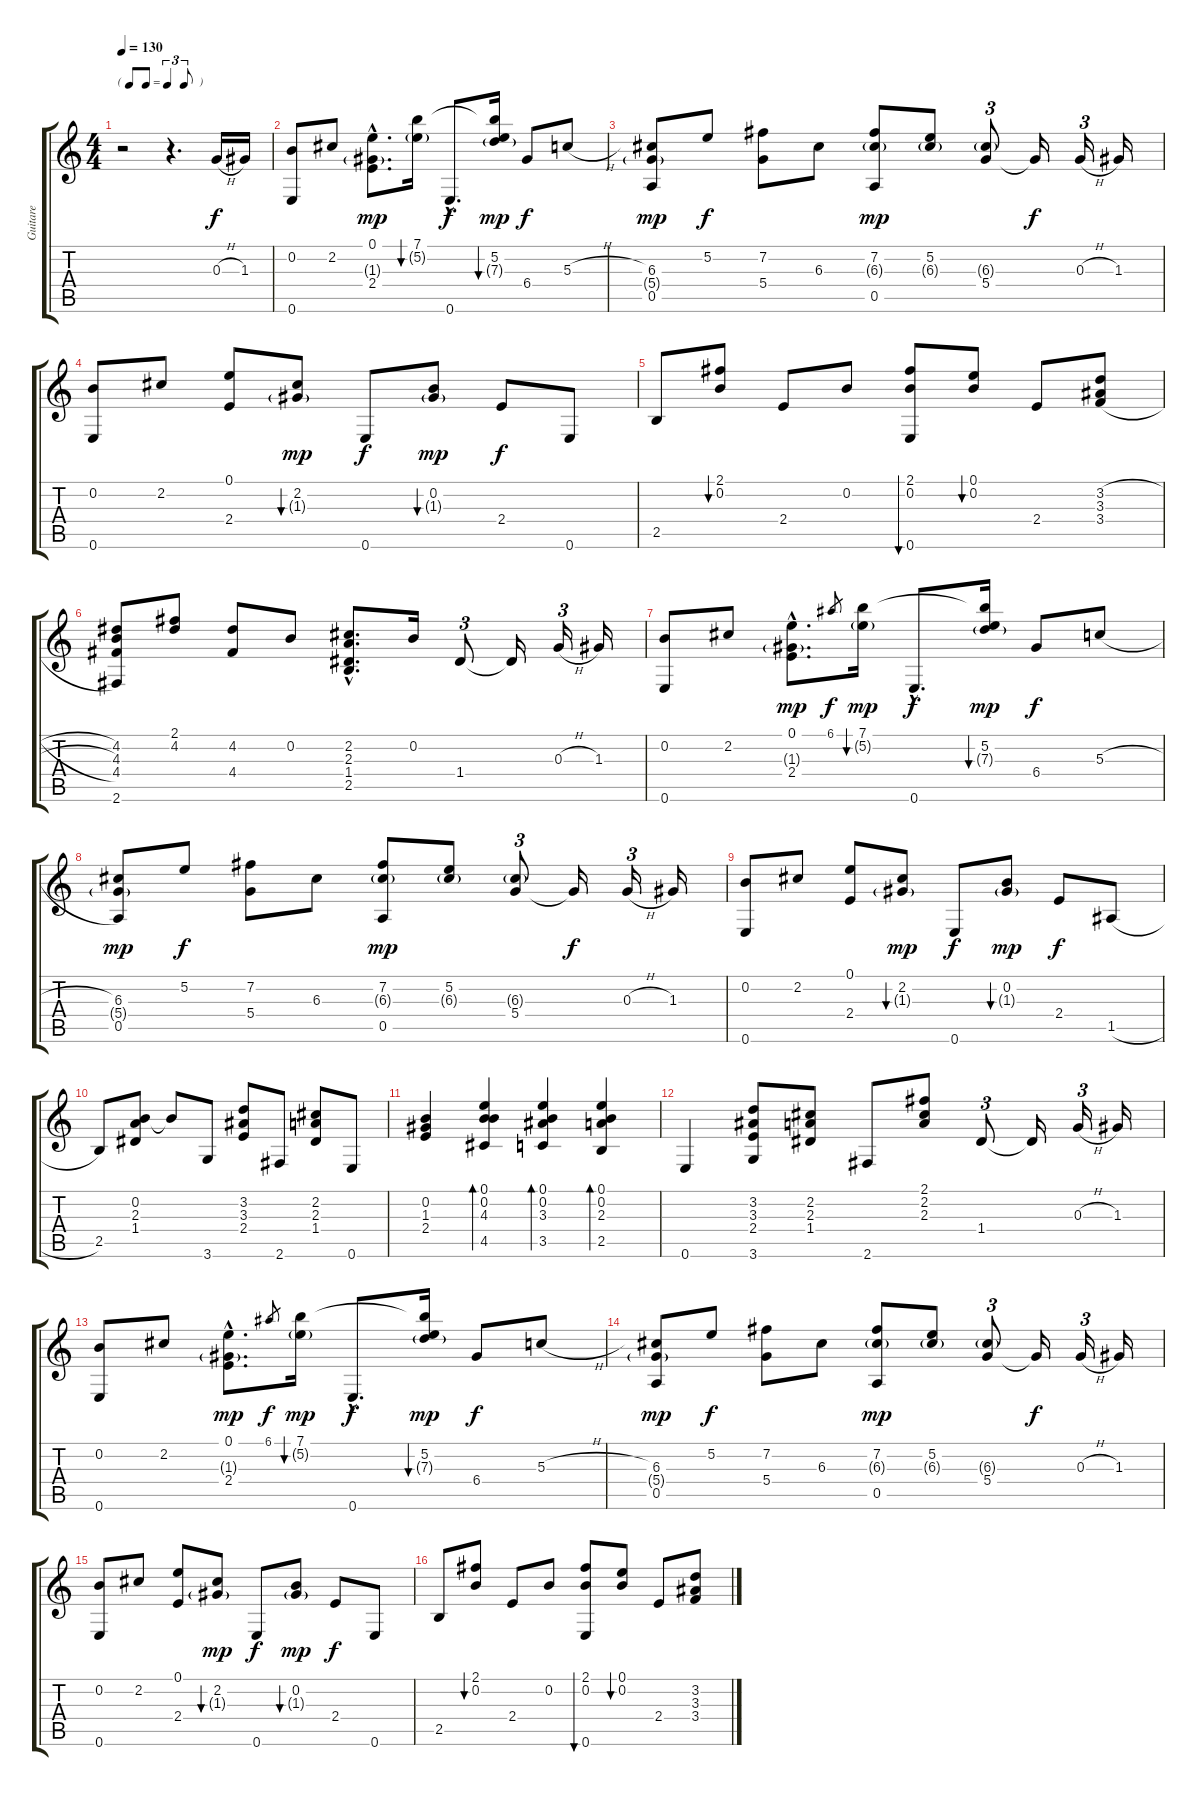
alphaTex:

\track ("Guitare" "Guitare") {instrument acousticguitarsteel}
\staff {score tabs}
\tuning (E4 B3 G3 D3 A2 E2) {hide}
\ts (4 4)
\tf triplet8th
\tempo 130
\clef g2
\ks c
r.2{dy f instrument acousticguitarsteel} r.4{d} 0.3{h}.16 1.3.16 |
(0.2 0.6).8 2.2.8 (0.1{hac} 1.3{g hac} 2.4{hac}).8{d dy mp} (7.1 5.2{g}).16{bu 60} 0.6{hac}.8{d dy f} (7.1{t} 5.2 7.3{g}).16{bu 60 dy mp} 6.4.8{dy f} 5.3{h}.8 |
(6.3 5.4{g} 0.5).8{dy mp} 5.2.8{dy f} (7.2 5.4).8 6.3.8 (7.2 6.3{g} 0.5).8{dy mp} (5.2 6.3{g}).8 (6.3{g} 5.4).8{tu (3 2)} 5.4{t}.16{dy f} 0.3{h}.16{tu (3 2)} 1.3.16 |
(0.2 0.6).8 2.2.8 (0.1 2.4).8 (2.2 1.3{g}).8{bu 120 dy mp} 0.6.8{dy f} (0.2 1.3{g}).8{bu 120 dy mp} 2.4.8{dy f} 0.6.8 |
2.5.8 (2.1 0.2).8{bu 120} 2.4.8 0.2.8 (2.1 0.2 0.6).8{bu 120} (0.1 0.2).8{bu 120} 2.4.8 (3.2{h} 3.3{h} 3.4{h}).8 |
(4.2 4.3 4.4 2.6).8 (2.1 4.2).8 (4.2 4.4).8 0.2.8 (2.2{hac} 2.3{hac} 1.4{hac} 2.5{hac}).8{d} 0.2.16 1.4.8{tu (3 2)} 1.4{t}.16 0.3{h}.16{tu (3 2)} 1.3.16 |
(0.2 0.6).8 2.2.8 (0.1{hac} 1.3{g hac} 2.4{hac}).8{d dy mp} 6.1.8{gr dy f} (7.1 5.2{g}).16{bu 60 dy mp} 0.6{hac}.8{d dy f} (7.1{t} 5.2 7.3{g}).16{bu 60 dy mp} 6.4.8{dy f} 5.3{h}.8 |
(6.3 5.4{g} 0.5).8{dy mp} 5.2.8{dy f} (7.2 5.4).8 6.3.8 (7.2 6.3{g} 0.5).8{dy mp} (5.2 6.3{g}).8 (6.3{g} 5.4).8{tu (3 2)} 5.4{t}.16{dy f} 0.3{h}.16{tu (3 2)} 1.3.16 |
(0.2 0.6).8 2.2.8 (0.1 2.4).8 (2.2 1.3{g}).8{bu 120 dy mp} 0.6.8{dy f} (0.2 1.3{g}).8{bu 120 dy mp} 2.4.8{dy f} 1.5{h}.8 |
2.5.8 (0.2 2.3 1.4).8 0.2{t}.8 3.6.8 (3.2 3.3 2.4).8 2.6.8 (2.2 2.3 1.4).8 0.6.8 |
(0.2 1.3 2.4).4 (0.1 0.2 4.3 4.5).4{bd 480} (0.1 0.2 3.3 3.5).4{bd 480} (0.1 0.2 2.3 2.5).4{bd 480} |
0.6.4 (3.2 3.3 2.4 3.6).8 (2.2 2.3 1.4).8 2.6.8 (2.1 2.2 2.3).8 1.4.8{tu (3 2)} 1.4{t}.16 0.3{h}.16{tu (3 2)} 1.3.16 |
(0.2 0.6).8 2.2.8 (0.1{hac} 1.3{g hac} 2.4{hac}).8{d dy mp} 6.1.8{gr dy f} (7.1 5.2{g}).16{bu 60 dy mp} 0.6{hac}.8{d dy f} (7.1{t} 5.2 7.3{g}).16{bu 60 dy mp} 6.4.8{dy f} 5.3{h}.8 |
(6.3 5.4{g} 0.5).8{dy mp} 5.2.8{dy f} (7.2 5.4).8 6.3.8 (7.2 6.3{g} 0.5).8{dy mp} (5.2 6.3{g}).8 (6.3{g} 5.4).8{tu (3 2)} 5.4{t}.16{dy f} 0.3{h}.16{tu (3 2)} 1.3.16 |
(0.2 0.6).8 2.2.8 (0.1 2.4).8 (2.2 1.3{g}).8{bu 120 dy mp} 0.6.8{dy f} (0.2 1.3{g}).8{bu 120 dy mp} 2.4.8{dy f} 0.6.8 |
2.5.8 (2.1 0.2).8{bu 120} 2.4.8 0.2.8 (2.1 0.2 0.6).8{bu 120} (0.1 0.2).8{bu 120} 2.4.8 (3.2{h} 3.3{h} 3.4{h}).8
